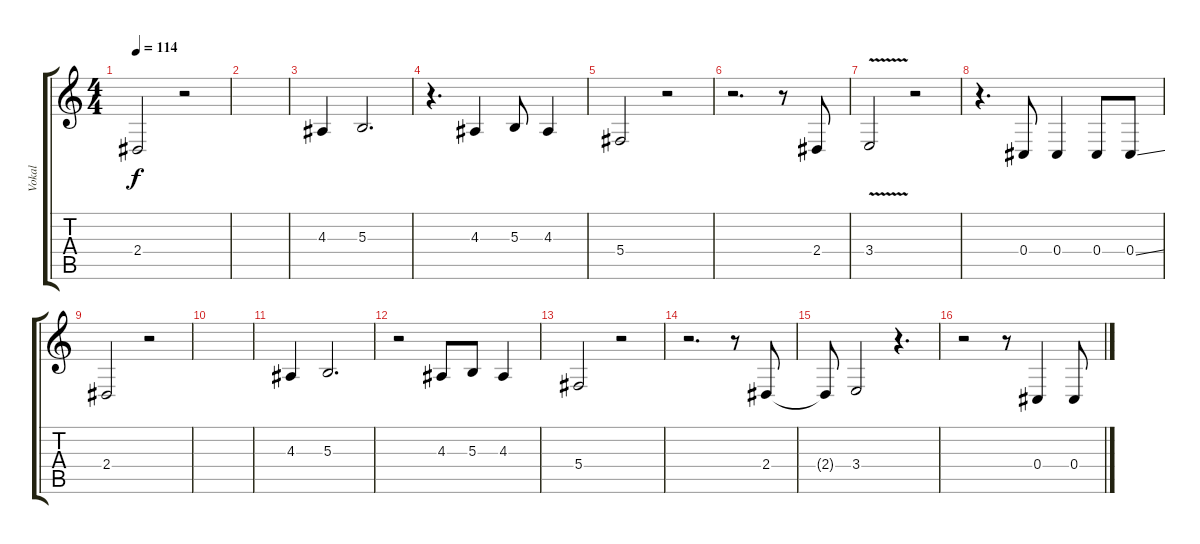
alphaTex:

\track ("Vokal" "Vokal") {instrument voiceoohs}
\staff {score tabs}
\tuning (Eb4 Bb3 Gb3 Db3 Ab2 Eb2) {hide}
\ts (4 4)
\tempo 114
\clef g2
\ks c
2.4.2{dy f} r.2 |
|
4.3.4 5.3.2{d} |
r.4{d} 4.3.4 5.3.8 4.3.4 |
5.4.2 r.2 |
r.2{d} r.8 2.4.8 |
3.4{v}.2 r.2 |
r.4{d} 0.4.8 0.4.4 0.4.8 0.4{ss}.8 |
2.4.2 r.2 |
|
4.3.4 5.3.2{d} |
r.2 4.3.8 5.3.8 4.3.4 |
5.4.2 r.2 |
r.2{d} r.8 2.4.8 |
2.4{t}.8 3.4.2 r.4{d} |
r.2 r.8 0.4.4 0.4.8
